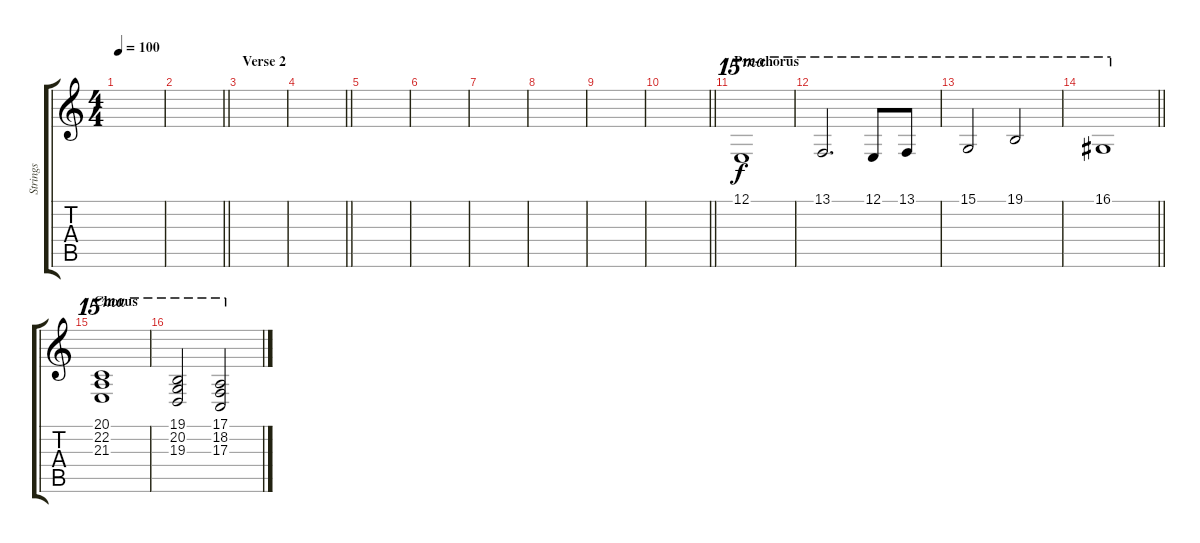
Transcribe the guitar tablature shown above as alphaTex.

\track ("Strings" "Strings") {instrument tremolostrings}
\staff {score tabs}
\tuning (E4 B3 G3 D3 A2 E2) {hide}
\ts (4 4)
\tempo 100
\clef g2
\ks c
|
\barLineRight lightlight
|
\section ("" "Verse 2")
|
\barLineRight lightlight
|
|
|
|
|
|
\barLineRight lightlight
|
\section ("" "Pre-chorus")
12.1.1{ot 15ma} |
13.1.2{d ot 15ma} 12.1.8{ot 15ma} 13.1.8{ot 15ma} |
15.1.2{ot 15ma} 19.1.2{ot 15ma} |
\barLineRight lightlight
16.1.1{ot 15ma} |
\section ("" "Chorus")
(20.1 22.2 21.3).1{ot 15ma} |
(19.1 20.2 19.3).2{ot 15ma} (17.1 18.2 17.3).2{ot 15ma}
